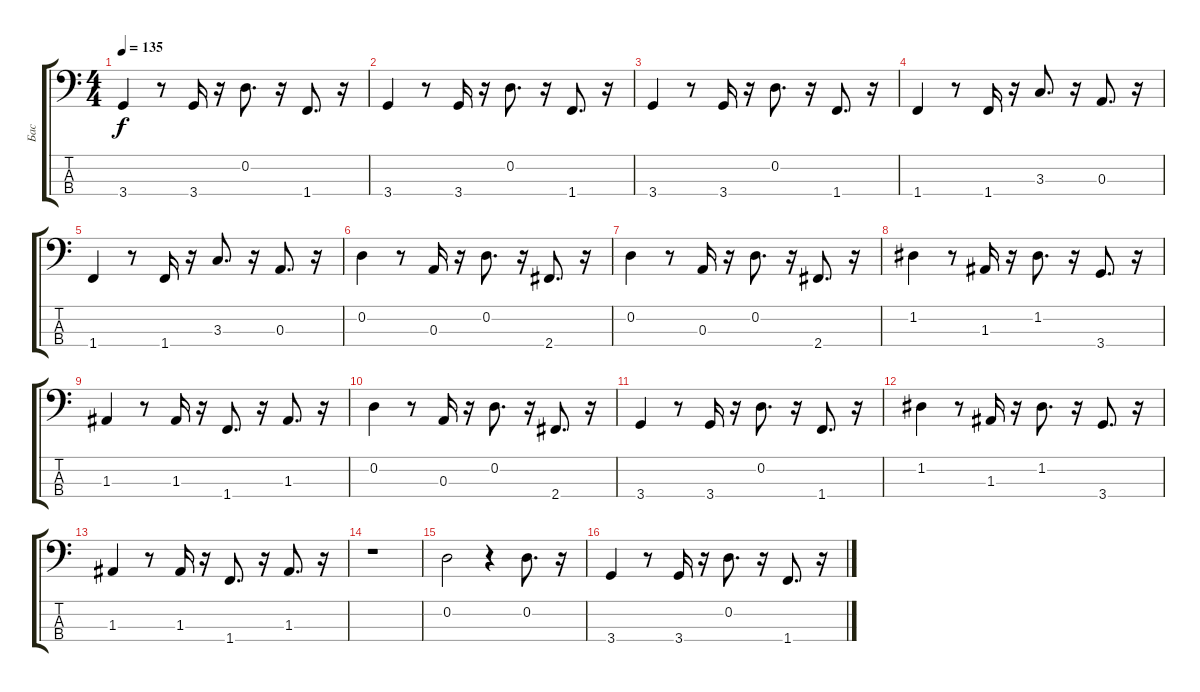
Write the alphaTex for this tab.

\track ("Бас" "Бас") {instrument electricbassfinger}
\staff {score tabs}
\tuning (G2 D2 A1 E1) {hide}
\ts (4 4)
\tempo 135
\clef f4
\ks c
3.4.4{dy f} r.8 3.4.16 r.16 0.2.8{d} r.16 1.4.8{d} r.16 |
3.4.4 r.8 3.4.16 r.16 0.2.8{d} r.16 1.4.8{d} r.16 |
3.4.4 r.8 3.4.16 r.16 0.2.8{d} r.16 1.4.8{d} r.16 |
1.4.4 r.8 1.4.16 r.16 3.3.8{d} r.16 0.3.8{d} r.16 |
1.4.4 r.8 1.4.16 r.16 3.3.8{d} r.16 0.3.8{d} r.16 |
0.2.4 r.8 0.3.16 r.16 0.2.8{d} r.16 2.4.8{d} r.16 |
0.2.4 r.8 0.3.16 r.16 0.2.8{d} r.16 2.4.8{d} r.16 |
1.2.4 r.8 1.3.16 r.16 1.2.8{d} r.16 3.4.8{d} r.16 |
1.3.4 r.8 1.3.16 r.16 1.4.8{d} r.16 1.3.8{d} r.16 |
0.2.4 r.8 0.3.16 r.16 0.2.8{d} r.16 2.4.8{d} r.16 |
3.4.4 r.8 3.4.16 r.16 0.2.8{d} r.16 1.4.8{d} r.16 |
1.2.4 r.8 1.3.16 r.16 1.2.8{d} r.16 3.4.8{d} r.16 |
1.3.4 r.8 1.3.16 r.16 1.4.8{d} r.16 1.3.8{d} r.16 |
r.1 |
0.2.2 r.4 0.2.8{d} r.16 |
3.4.4 r.8 3.4.16 r.16 0.2.8{d} r.16 1.4.8{d} r.16
